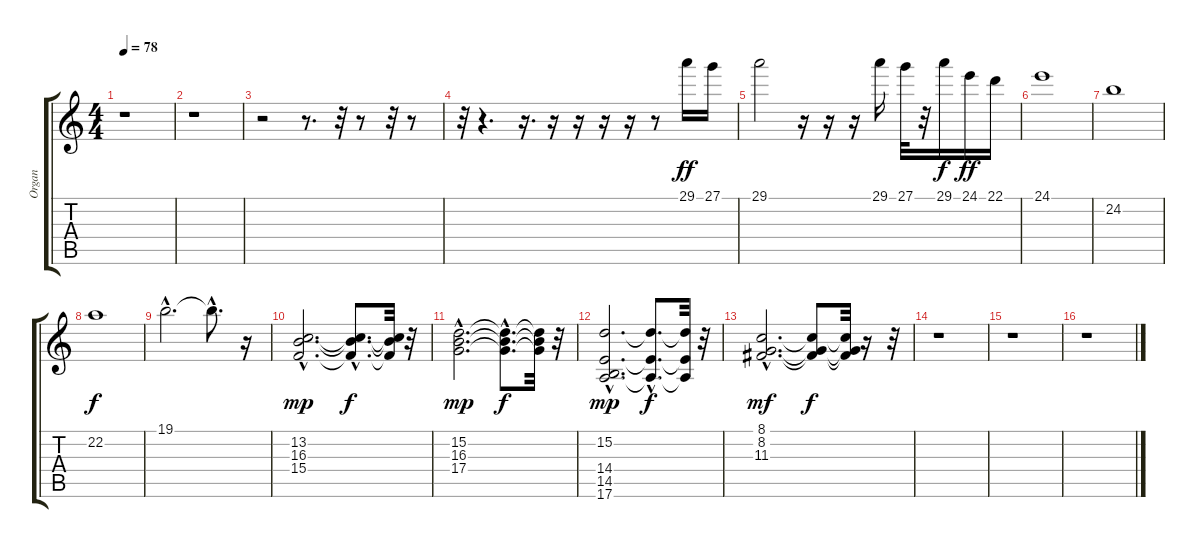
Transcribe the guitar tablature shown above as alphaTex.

\track ("Organ" "Organ") {instrument altosax}
\staff {score tabs}
\tuning (E4 B3 G3 D3 A2 E2) {hide}
\ts (4 4)
\tempo 78
\clef g2
\ks c
r.1{dy ff instrument altosax} |
r.1 |
r.2{instrument drawbarorgan} r.8{d} r.32 r.8 r.32 r.8 |
r.32 r.4{d} r.16{d} r.16 r.16 r.16 r.16 r.8 29.1.16 27.1.16 |
29.1.2 r.16 r.16 r.16 29.1.16 27.1.32 r.32 29.1.16{dy f} 24.1.16{dy ff} 22.1.16 |
24.1.1 |
24.2.1 |
22.2.1{dy f} |
19.1{hac}.2{d} 19.1{hac t}.8{d} r.16 |
(13.2{hac} 16.3{hac} 15.4{hac}).2{d dy mp} (13.2{hac t} 16.3{hac t} 15.4{hac t}).8{d dy f} (13.2{t} 16.3{t} 15.4{t}).32 r.32 |
(15.2{hac} 16.3{hac} 17.4{hac}).2{d dy mp} (15.2{hac t} 16.3{hac t} 17.4{hac t}).8{d dy f} (15.2{t} 16.3{t} 17.4{t}).32 r.32 |
(15.2{hac} 14.4{hac} 14.5 17.6{hac}).2{d dy mp} (15.2{hac t} 14.4{hac t} 17.6{hac t}).8{d dy f} (15.2{t} 14.4{t} 17.6{t}).32 r.32 |
(8.1{hac} 8.2{hac} 11.3{hac}).2{d dy mf} (8.1{t} 8.2{t} 11.3{t}).8{dy f} (8.1{t} 8.2{t} 11.3{t}).32 r.16 r.32 |
r.1 |
r.1 |
r.1
